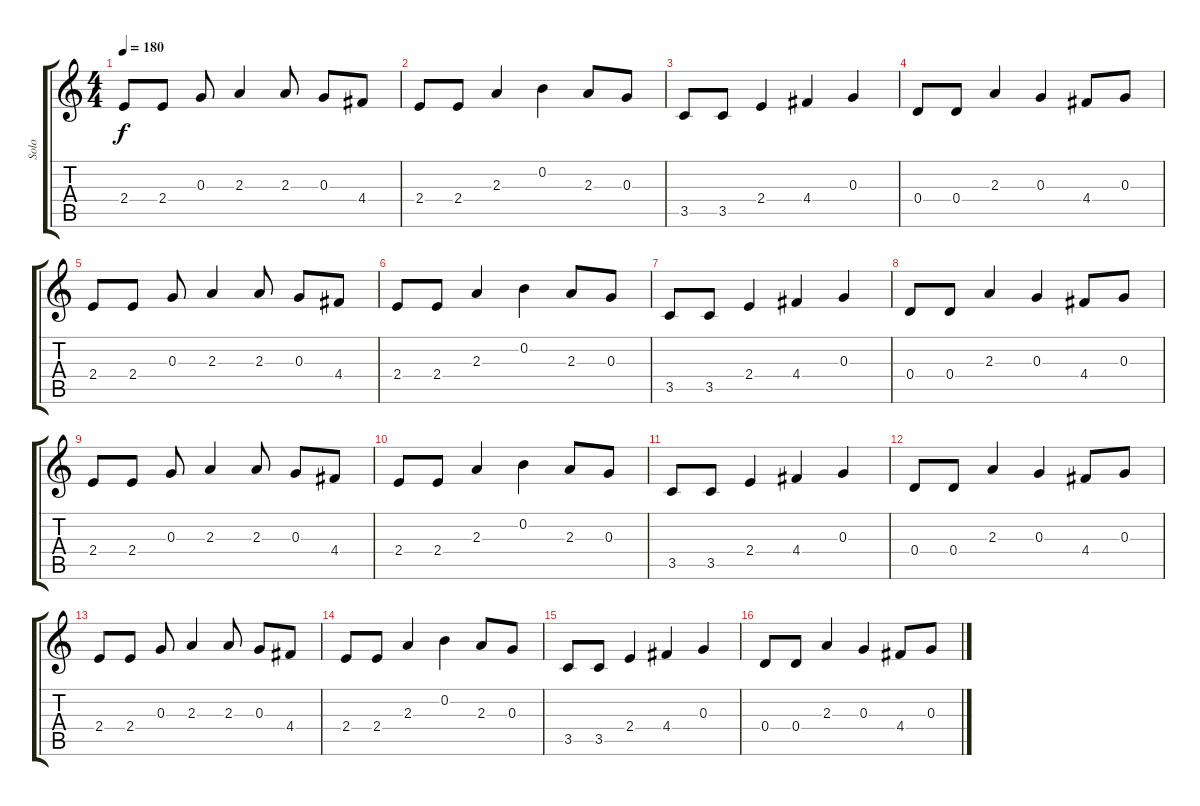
\track ("Solo" "Solo") {instrument electricguitarclean}
\staff {score tabs}
\tuning (E4 B3 G3 D3 A2 E2) {hide}
\ts (4 4)
\tempo 180
\clef g2
\ks c
2.4.8{dy f} 2.4.8 0.3.8 2.3.4 2.3.8 0.3.8 4.4.8 |
2.4.8 2.4.8 2.3.4 0.2.4 2.3.8 0.3.8 |
3.5.8 3.5.8 2.4.4 4.4.4 0.3.4 |
0.4.8 0.4.8 2.3.4 0.3.4 4.4.8 0.3.8 |
2.4.8 2.4.8 0.3.8 2.3.4 2.3.8 0.3.8 4.4.8 |
2.4.8 2.4.8 2.3.4 0.2.4 2.3.8 0.3.8 |
3.5.8 3.5.8 2.4.4 4.4.4 0.3.4 |
0.4.8 0.4.8 2.3.4 0.3.4 4.4.8 0.3.8 |
2.4.8 2.4.8 0.3.8 2.3.4 2.3.8 0.3.8 4.4.8 |
2.4.8 2.4.8 2.3.4 0.2.4 2.3.8 0.3.8 |
3.5.8 3.5.8 2.4.4 4.4.4 0.3.4 |
0.4.8 0.4.8 2.3.4 0.3.4 4.4.8 0.3.8 |
2.4.8 2.4.8 0.3.8 2.3.4 2.3.8 0.3.8 4.4.8 |
2.4.8 2.4.8 2.3.4 0.2.4 2.3.8 0.3.8 |
3.5.8 3.5.8 2.4.4 4.4.4 0.3.4 |
0.4.8 0.4.8 2.3.4 0.3.4 4.4.8 0.3.8
